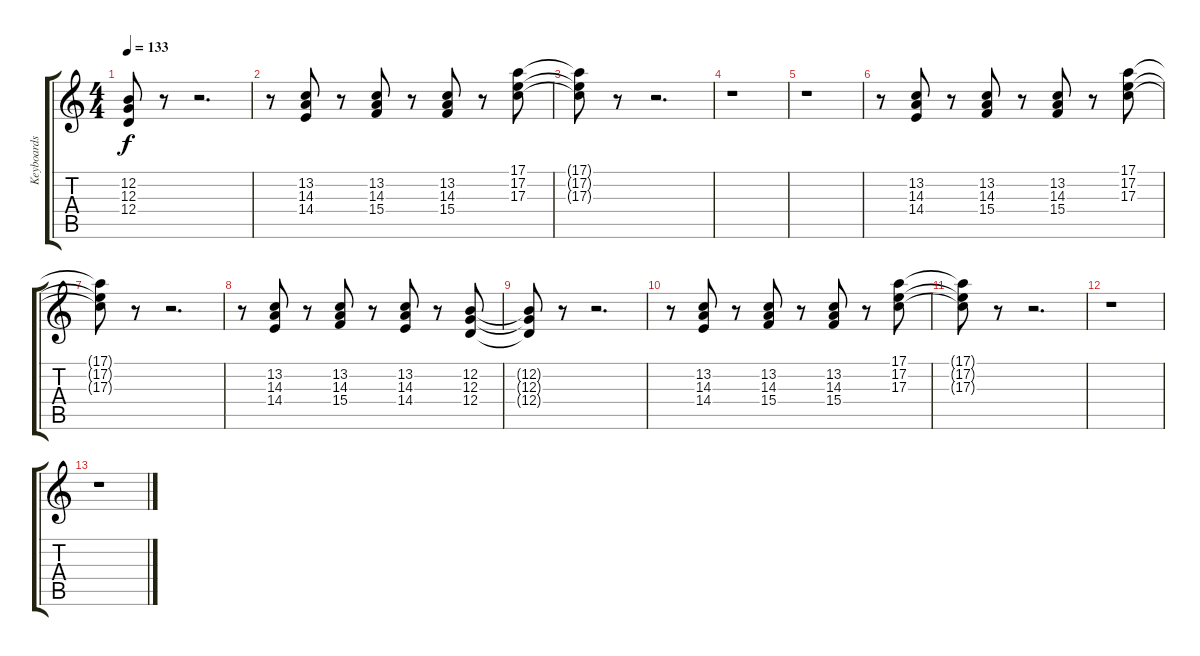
\track ("Keyboards" "Keyboards") {instrument stringensemble1}
\staff {score tabs}
\tuning (E4 B3 G3 D3 A2 E2) {hide}
\ts (4 4)
\tempo 133
\clef g2
\ks c
(12.2{t} 12.3{t} 12.4{t}).8{dy f} r.8 r.2{d} |
r.8 (13.2 14.3 14.4).8 r.8 (13.2 14.3 15.4).8 r.8 (13.2 14.3 15.4).8 r.8 (17.1 17.2 17.3).8 |
(17.1{t} 17.2{t} 17.3{t}).8 r.8 r.2{d} |
r.1 |
r.1 |
r.8 (13.2 14.3 14.4).8 r.8 (13.2 14.3 15.4).8 r.8 (13.2 14.3 15.4).8 r.8 (17.1 17.2 17.3).8 |
(17.1{t} 17.2{t} 17.3{t}).8 r.8 r.2{d} |
r.8 (13.2 14.3 14.4).8 r.8 (13.2 14.3 15.4).8 r.8 (13.2 14.3 14.4).8 r.8 (12.2 12.3 12.4).8 |
(12.2{t} 12.3{t} 12.4{t}).8 r.8 r.2{d} |
r.8 (13.2 14.3 14.4).8 r.8 (13.2 14.3 15.4).8 r.8 (13.2 14.3 15.4).8 r.8 (17.1 17.2 17.3).8 |
(17.1{t} 17.2{t} 17.3{t}).8 r.8 r.2{d} |
r.1 |
r.1
